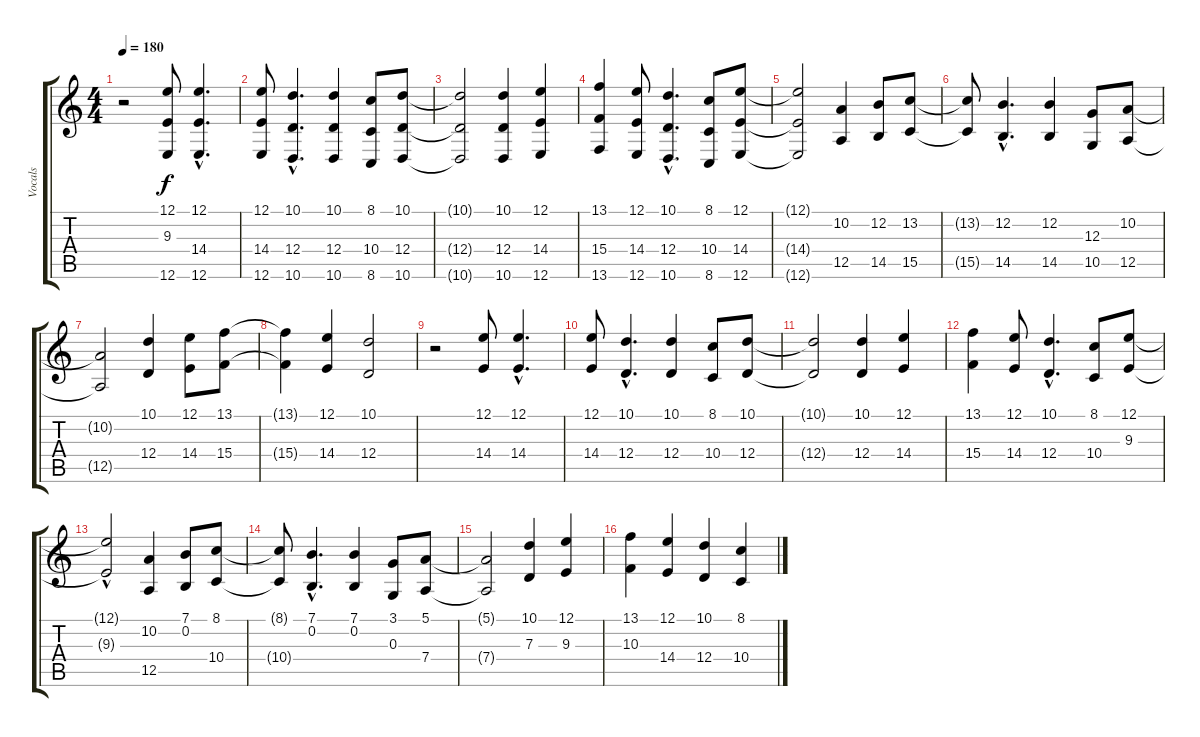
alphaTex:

\track ("Vocals" "Vocals") {instrument lead6voice}
\staff {score tabs}
\tuning (E4 B3 G3 D3 A2 E2) {hide}
\ts (4 4)
\tempo 180
\clef g2
\ks c
r.2{dy f} (12.1 9.3 12.6).8 (12.1{hac} 14.4{hac} 12.6{hac}).4{d} |
(12.1 14.4 12.6).8 (10.1{hac} 12.4{hac} 10.6{hac}).4{d} (10.1 12.4 10.6).4 (8.1 10.4 8.6).8 (10.1 12.4 10.6).8 |
(10.1{t} 12.4{t} 10.6{t}).2 (10.1 12.4 10.6).4 (12.1 14.4 12.6).4 |
(13.1 15.4 13.6).4 (12.1 14.4 12.6).8 (10.1{hac} 12.4{hac} 10.6{hac}).4{d} (8.1 10.4 8.6).8 (12.1 14.4 12.6).8 |
(12.1{t} 14.4{t} 12.6{t}).2 (10.2 12.5).4 (12.2 14.5).8 (13.2 15.5).8 |
(13.2{t} 15.5{t}).8 (12.2{hac} 14.5{hac}).4{d} (12.2 14.5).4 (12.3 10.5).8 (10.2 12.5).8 |
(10.2{t} 12.5{t}).2 (10.1 12.4).4 (12.1 14.4).8 (13.1 15.4).8 |
(13.1{t} 15.4{t}).4 (12.1 14.4).4 (10.1 12.4).2 |
r.2 (12.1 14.4).8 (12.1{hac} 14.4{hac}).4{d} |
(12.1 14.4).8 (10.1{hac} 12.4{hac}).4{d} (10.1 12.4).4 (8.1 10.4).8 (10.1 12.4).8 |
(10.1{t} 12.4{t}).2 (10.1 12.4).4 (12.1 14.4).4 |
(13.1 15.4).4 (12.1 14.4).8 (10.1{hac} 12.4{hac}).4{d} (8.1 10.4).8 (12.1 9.3).8 |
(12.1{hac t} 9.3{t}).2 (10.2 12.5).4 (7.1 0.2).8 (8.1 10.4).8 |
(8.1{t} 10.4{t}).8 (7.1{hac} 0.2{hac}).4{d} (7.1 0.2).4 (3.1 0.3).8 (5.1 7.4).8 |
(5.1{t} 7.4{t}).2 (10.1 7.3).4 (12.1 9.3).4 |
(13.1 10.3).4 (12.1 14.4).4 (10.1 12.4).4 (8.1 10.4).4
